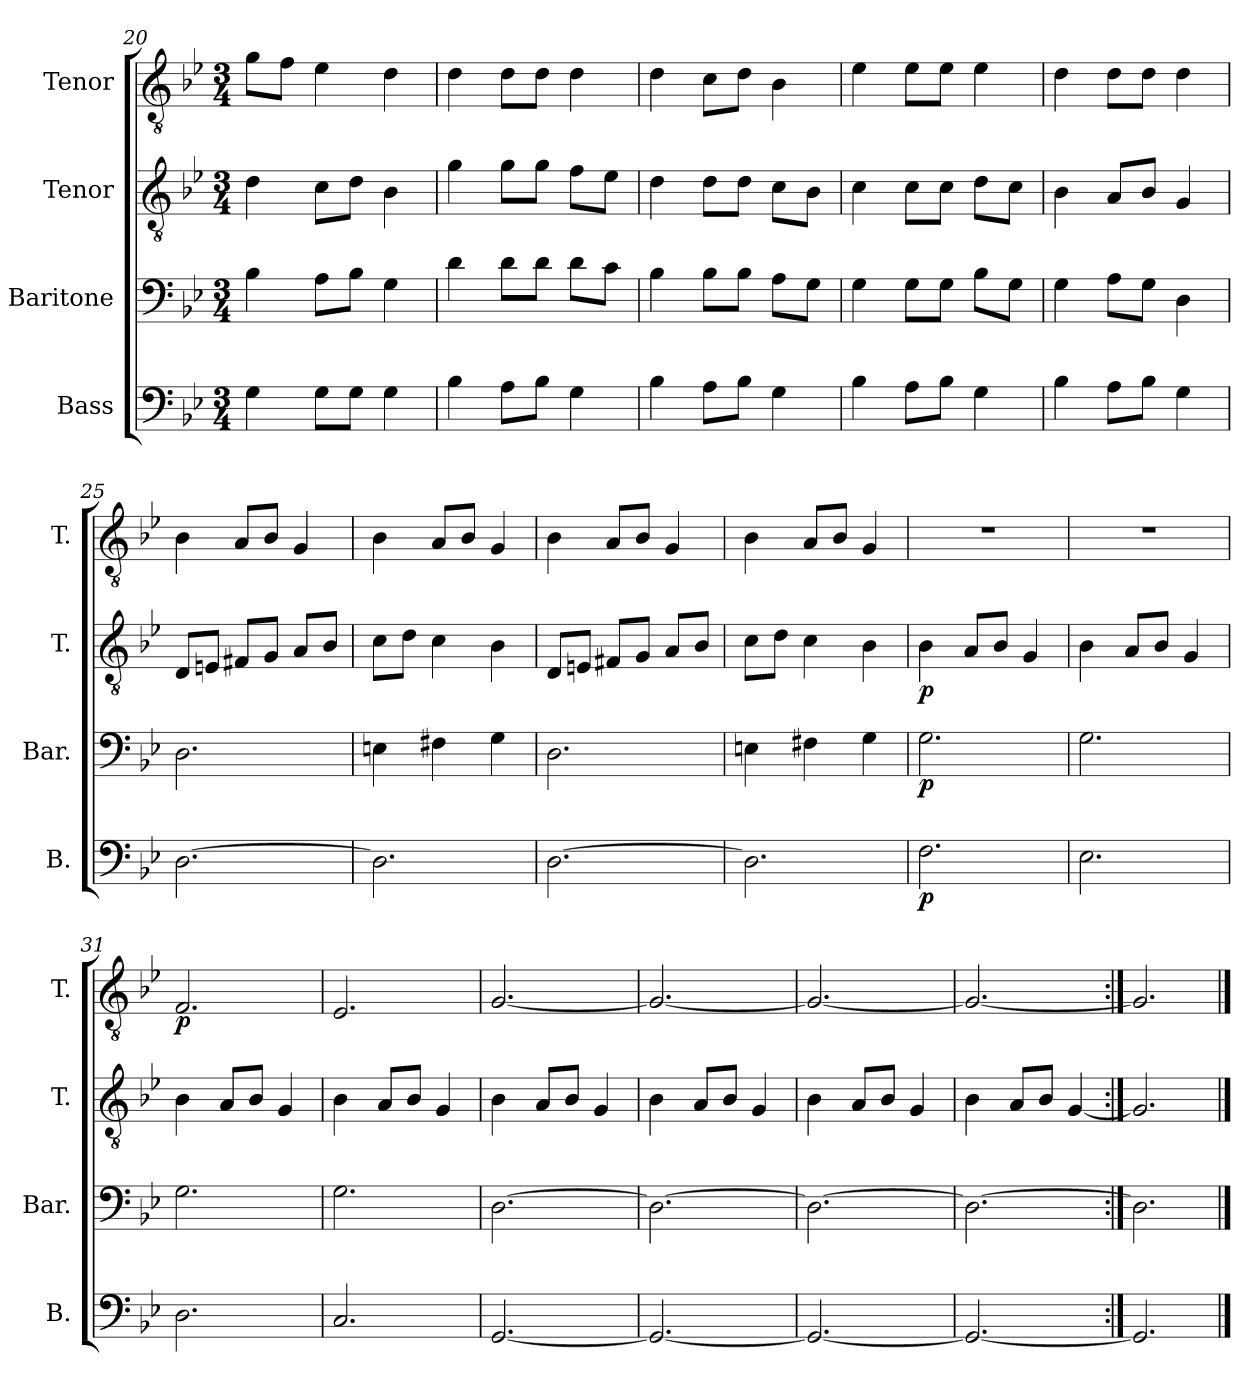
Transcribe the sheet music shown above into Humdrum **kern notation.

**kern	**dynam	**kern	**dynam	**kern	**dynam	**kern	**dynam
*part4	*part4	*part3	*part3	*part2	*part2	*part1	*part1
*staff4	*staff4	*staff3	*staff3	*staff2	*staff2	*staff1	*staff1
*I"Bass	*	*I"Baritone	*	*I"Tenor	*	*I"Tenor	*
*I'B.	*	*I'Bar.	*	*I'T.	*	*I'T.	*
*clefF4	*	*clefF4	*	*clefGv2	*	*clefGv2	*
*k[b-e-]	*	*k[b-e-]	*	*k[b-e-]	*	*k[b-e-]	*
*M3/4	*	*M3/4	*	*M3/4	*	*M3/4	*
=20	=20	=20	=20	=20	=20	=20	=20
4G\	.	4B-\	.	4d\	.	8g\L	.
.	.	.	.	.	.	8f\J	.
8G\L	.	8A\L	.	8c\L	.	4e-\	.
8G\J	.	8B-\J	.	8d\J	.	.	.
4G\	.	4G\	.	4B-\	.	4d\	.
!!LO:PB:g=z
=21	=21	=21	=21	=21	=21	=21	=21
4B-\	.	4d\	.	4g\	.	4d\	.
8A\L	.	8d\L	.	8g\L	.	8d\L	.
8B-\J	.	8d\J	.	8g\J	.	8d\J	.
4G\	.	8d\L	.	8f\L	.	4d\	.
.	.	8c\J	.	8e-\J	.	.	.
=22	=22	=22	=22	=22	=22	=22	=22
4B-\	.	4B-\	.	4d\	.	4d\	.
8A\L	.	8B-\L	.	8d\L	.	8c\L	.
8B-\J	.	8B-\J	.	8d\J	.	8d\J	.
4G\	.	8A\L	.	8c\L	.	4B-\	.
.	.	8G\J	.	8B-\J	.	.	.
=23	=23	=23	=23	=23	=23	=23	=23
4B-\	.	4G\	.	4c\	.	4e-\	.
8A\L	.	8G\L	.	8c\L	.	8e-\L	.
8B-\J	.	8G\J	.	8c\J	.	8e-\J	.
4G\	.	8B-\L	.	8d\L	.	4e-\	.
.	.	8G\J	.	8c\J	.	.	.
=24	=24	=24	=24	=24	=24	=24	=24
4B-\	.	4G\	.	4B-\	.	4d\	.
8A\L	.	8A\L	.	8A/L	.	8d\L	.
8B-\J	.	8G\J	.	8B-/J	.	8d\J	.
4G\	.	4D\	.	4G/	.	4d\	.
!!LO:LB:g=z
=25	=25	=25	=25	=25	=25	=25	=25
[2.D\	.	2.D\	.	8D/L	.	4B-\	.
.	.	.	.	8En/J	.	.	.
.	.	.	.	8F#X/L	.	8A/L	.
.	.	.	.	8G/J	.	8B-/J	.
.	.	.	.	8A/L	.	4G/	.
.	.	.	.	8B-/J	.	.	.
=26	=26	=26	=26	=26	=26	=26	=26
2.D\]	.	4En\	.	8c\L	.	4B-\	.
.	.	.	.	8d\J	.	.	.
.	.	4F#X\	.	4c\	.	8A/L	.
.	.	.	.	.	.	8B-/J	.
.	.	4G\	.	4B-\	.	4G/	.
=27	=27	=27	=27	=27	=27	=27	=27
[2.D\	.	2.D\	.	8D/L	.	4B-\	.
.	.	.	.	8En/J	.	.	.
.	.	.	.	8F#X/L	.	8A/L	.
.	.	.	.	8G/J	.	8B-/J	.
.	.	.	.	8A/L	.	4G/	.
.	.	.	.	8B-/J	.	.	.
=28	=28	=28	=28	=28	=28	=28	=28
2.D\]	.	4En\	.	8c\L	.	4B-\	.
.	.	.	.	8d\J	.	.	.
.	.	4F#X\	.	4c\	.	8A/L	.
.	.	.	.	.	.	8B-/J	.
.	.	4G\	.	4B-\	.	4G/	.
!!LO:LB:g=z
=29	=29	=29	=29	=29	=29	=29	=29
!	!LO:DY:b	!	!LO:DY:b	!	!LO:DY:b	!	!
2.F\	p	2.G\	p	4B-\	p	2.r	.
.	.	.	.	8A/L	.	.	.
.	.	.	.	8B-/J	.	.	.
.	.	.	.	4G/	.	.	.
=30	=30	=30	=30	=30	=30	=30	=30
2.E-\	.	2.G\	.	4B-\	.	2.r	.
.	.	.	.	8A/L	.	.	.
.	.	.	.	8B-/J	.	.	.
.	.	.	.	4G/	.	.	.
=31	=31	=31	=31	=31	=31	=31	=31
!	!	!	!	!	!	!	!LO:DY:b
2.D\	.	2.G\	.	4B-\	.	2.F/	p
.	.	.	.	8A/L	.	.	.
.	.	.	.	8B-/J	.	.	.
.	.	.	.	4G/	.	.	.
=32	=32	=32	=32	=32	=32	=32	=32
2.C/	.	2.G\	.	4B-\	.	2.E-/	.
.	.	.	.	8A/L	.	.	.
.	.	.	.	8B-/J	.	.	.
.	.	.	.	4G/	.	.	.
!!LO:PB:g=z
=33	=33	=33	=33	=33	=33	=33	=33
[2.GG/	.	[2.D\	.	4B-\	.	[2.G/	.
.	.	.	.	8A/L	.	.	.
.	.	.	.	8B-/J	.	.	.
.	.	.	.	4G/	.	.	.
=34	=34	=34	=34	=34	=34	=34	=34
2.GG/_	.	2.D\_	.	4B-\	.	2.G/_	.
.	.	.	.	8A/L	.	.	.
.	.	.	.	8B-/J	.	.	.
.	.	.	.	4G/	.	.	.
=35	=35	=35	=35	=35	=35	=35	=35
2.GG/_	.	2.D\_	.	4B-\	.	2.G/_	.
.	.	.	.	8A/L	.	.	.
.	.	.	.	8B-/J	.	.	.
.	.	.	.	4G/	.	.	.
=36	=36	=36	=36	=36	=36	=36	=36
2.GG/_	.	2.D\_	.	4B-\	.	2.G/_	.
.	.	.	.	8A/L	.	.	.
.	.	.	.	8B-/J	.	.	.
.	.	.	.	[4G/	.	.	.
!!LO:LB:g=z
=37:|!	=37:|!	=37:|!	=37:|!	=37:|!	=37:|!	=37:|!	=37:|!
2.GG/]	.	2.D\]	.	2.G/]	.	2.G/]	.
==	==	==	==	==	==	==	==
*-	*-	*-	*-	*-	*-	*-	*-
